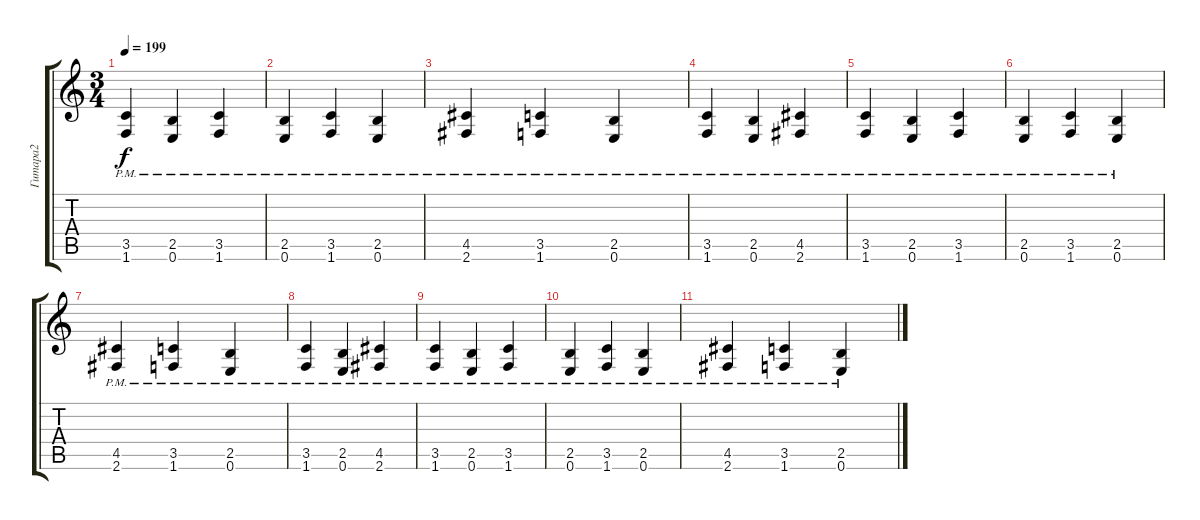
\track ("Гитара2" "Гитара2") {instrument distortionguitar}
\staff {score tabs}
\tuning (E4 B3 G3 D3 A2 E2) {hide}
\ts (3 4)
\tempo 199
\clef g2
\ks c
(3.5{pm} 1.6{pm}).4{dy f} (2.5{pm} 0.6{pm}).4 (3.5{pm} 1.6{pm}).4 |
(2.5{pm} 0.6{pm}).4 (3.5{pm} 1.6{pm}).4 (2.5{pm} 0.6{pm}).4 |
(4.5{pm} 2.6{pm}).4 (3.5{pm} 1.6{pm}).4 (2.5{pm} 0.6{pm}).4 |
(3.5{pm} 1.6{pm}).4 (2.5{pm} 0.6{pm}).4 (4.5{pm} 2.6{pm}).4 |
(3.5{pm} 1.6{pm}).4 (2.5{pm} 0.6{pm}).4 (3.5{pm} 1.6{pm}).4 |
(2.5{pm} 0.6{pm}).4 (3.5{pm} 1.6{pm}).4 (2.5{pm} 0.6{pm}).4 |
(4.5{pm} 2.6{pm}).4 (3.5{pm} 1.6{pm}).4 (2.5{pm} 0.6{pm}).4 |
(3.5{pm} 1.6{pm}).4 (2.5{pm} 0.6{pm}).4 (4.5{pm} 2.6{pm}).4 |
(3.5{pm} 1.6{pm}).4 (2.5{pm} 0.6{pm}).4 (3.5{pm} 1.6{pm}).4 |
(2.5{pm} 0.6{pm}).4 (3.5{pm} 1.6{pm}).4 (2.5{pm} 0.6{pm}).4 |
(4.5{pm} 2.6{pm}).4 (3.5{pm} 1.6{pm}).4 (2.5{pm} 0.6{pm}).4
